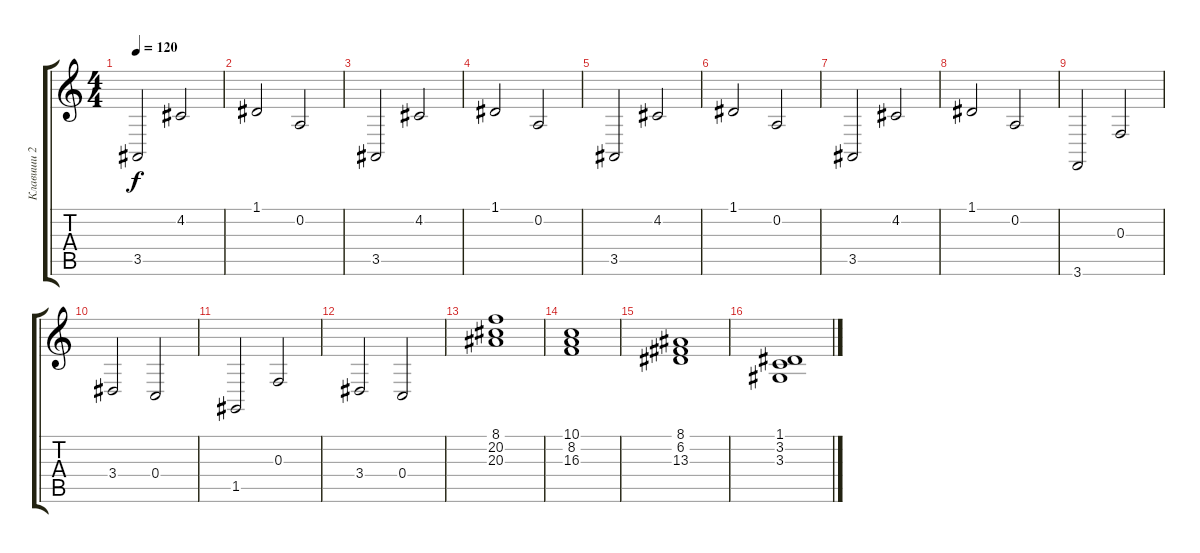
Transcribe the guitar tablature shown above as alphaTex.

\track ("Клавиши 2" "Клавиши 2") {instrument choiraahs}
\staff {score tabs}
\tuning (D4 A3 F3 C3 G2 D2) {hide}
\ts (4 4)
\tempo 120
\clef g2
\ks c
3.5.2{dy f} 4.2.2 |
1.1.2 0.2.2 |
3.5.2 4.2.2 |
1.1.2 0.2.2 |
3.5.2 4.2.2 |
1.1.2 0.2.2 |
3.5.2 4.2.2 |
1.1.2 0.2.2 |
3.6.2 0.3.2 |
3.4.2 0.4.2 |
1.5.2 0.3.2 |
3.4.2 0.4.2 |
(8.1 20.2 20.3).1 |
(10.1 8.2 16.3).1 |
(8.1 6.2 13.3).1 |
(1.1 3.2 3.3).1
